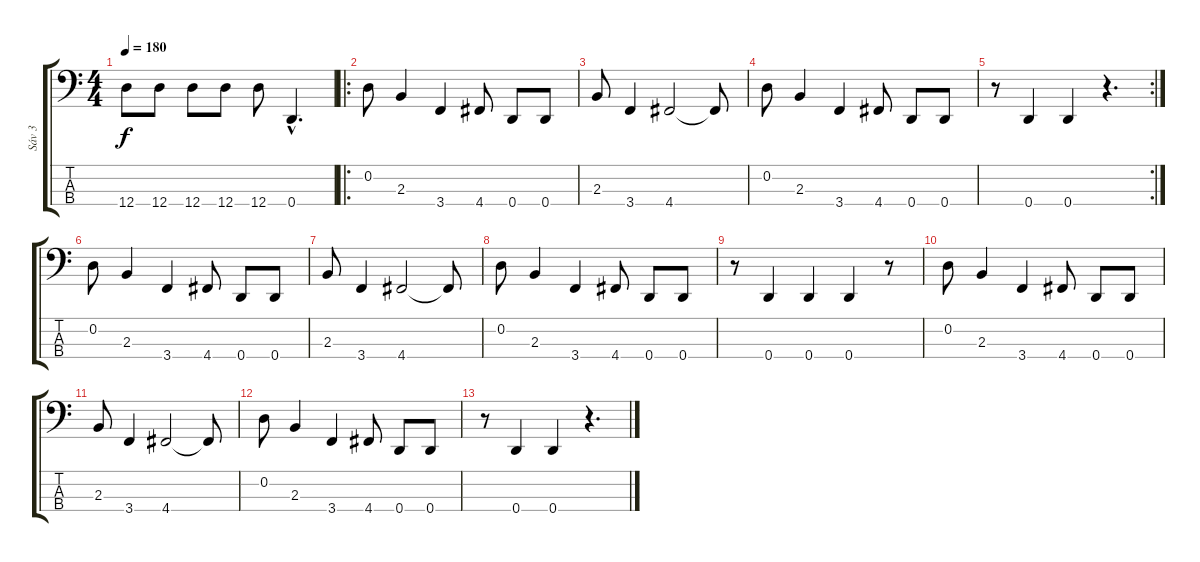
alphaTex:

\track ("Sáv 3" "Sáv 3") {instrument electricbasspick}
\staff {score tabs}
\tuning (G2 D2 A1 D1) {hide}
\ts (4 4)
\tempo 180
\clef f4
\ks c
12.4.8{dy f} 12.4.8 12.4.8 12.4.8 12.4.8 0.4{hac}.4{d} |
\ro
0.2.8 2.3.4 3.4.4 4.4.8 0.4.8 0.4.8 |
2.3.8 3.4.4 4.4.2 4.4{t}.8 |
0.2.8 2.3.4 3.4.4 4.4.8 0.4.8 0.4.8 |
\rc 2
r.8 0.4.4 0.4.4 r.4{d} |
0.2.8 2.3.4 3.4.4 4.4.8 0.4.8 0.4.8 |
2.3.8 3.4.4 4.4.2 4.4{t}.8 |
0.2.8 2.3.4 3.4.4 4.4.8 0.4.8 0.4.8 |
r.8 0.4.4 0.4.4 0.4.4 r.8 |
0.2.8 2.3.4 3.4.4 4.4.8 0.4.8 0.4.8 |
2.3.8 3.4.4 4.4.2 4.4{t}.8 |
0.2.8 2.3.4 3.4.4 4.4.8 0.4.8 0.4.8 |
r.8 0.4.4 0.4.4 r.4{d}
